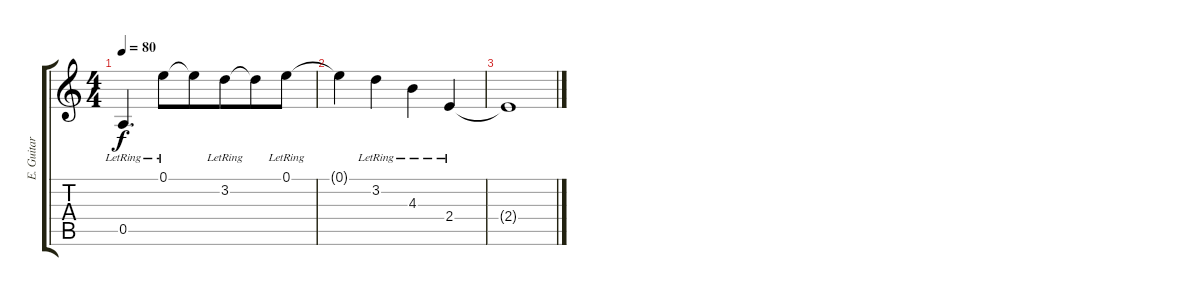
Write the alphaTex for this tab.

\track ("E. Guitar I" "E. Guitar ") {instrument electricguitarclean}
\staff {score tabs}
\tuning (E4 B3 G3 D3 A2 E2) {hide}
\ts (4 4)
\tempo 80
\clef g2
\ks c
0.5{lr}.4{d dy f} 0.1{lr}.8{beam merge} 0.1{t}.8 3.2{lr}.8{beam merge} 3.2{t}.8 0.1{lr}.8 |
0.1{t}.4 3.2{lr}.4 4.3{lr}.4 2.4{lr}.4 |
2.4{t}.1
